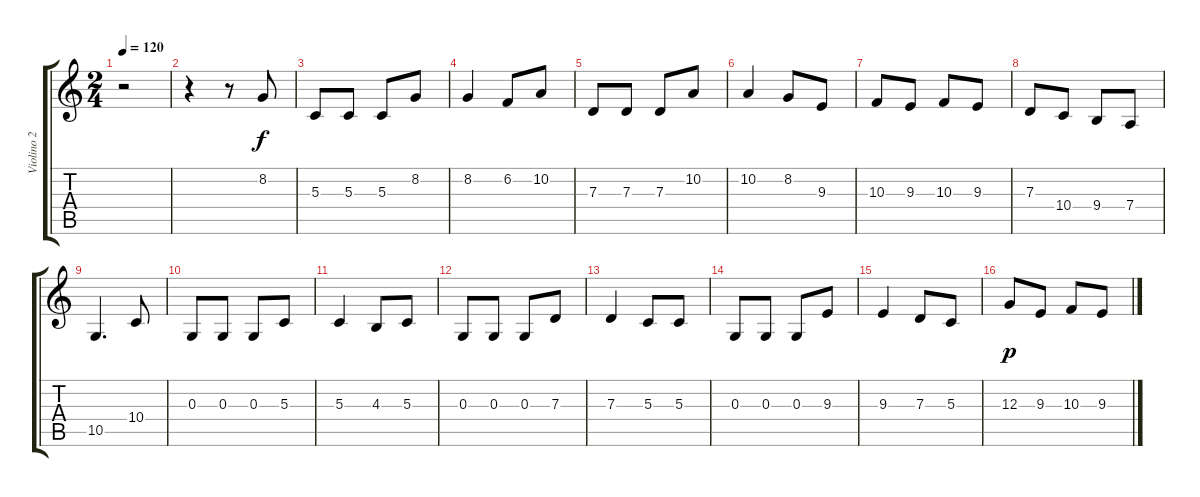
\track ("Violino 2" "Violino 2") {instrument violin}
\staff {score tabs}
\tuning (E4 B3 G3 D3 A2 E2) {hide}
\ts (2 4)
\tempo 120
\clef g2
\ks c
r.2{dy f} |
r.4 r.8 8.2.8 |
5.3.8 5.3.8 5.3.8 8.2.8 |
8.2.4 6.2.8 10.2.8 |
7.3.8 7.3.8 7.3.8 10.2.8 |
10.2.4 8.2.8 9.3.8 |
10.3.8 9.3.8 10.3.8 9.3.8 |
7.3.8 10.4.8 9.4.8 7.4.8 |
10.5.4{d} 10.4.8 |
0.3.8 0.3.8 0.3.8 5.3.8 |
5.3.4 4.3.8 5.3.8 |
0.3.8 0.3.8 0.3.8 7.3.8 |
7.3.4 5.3.8 5.3.8 |
0.3.8 0.3.8 0.3.8 9.3.8 |
9.3.4 7.3.8 5.3.8 |
12.3.8{dy p} 9.3.8 10.3.8 9.3.8
